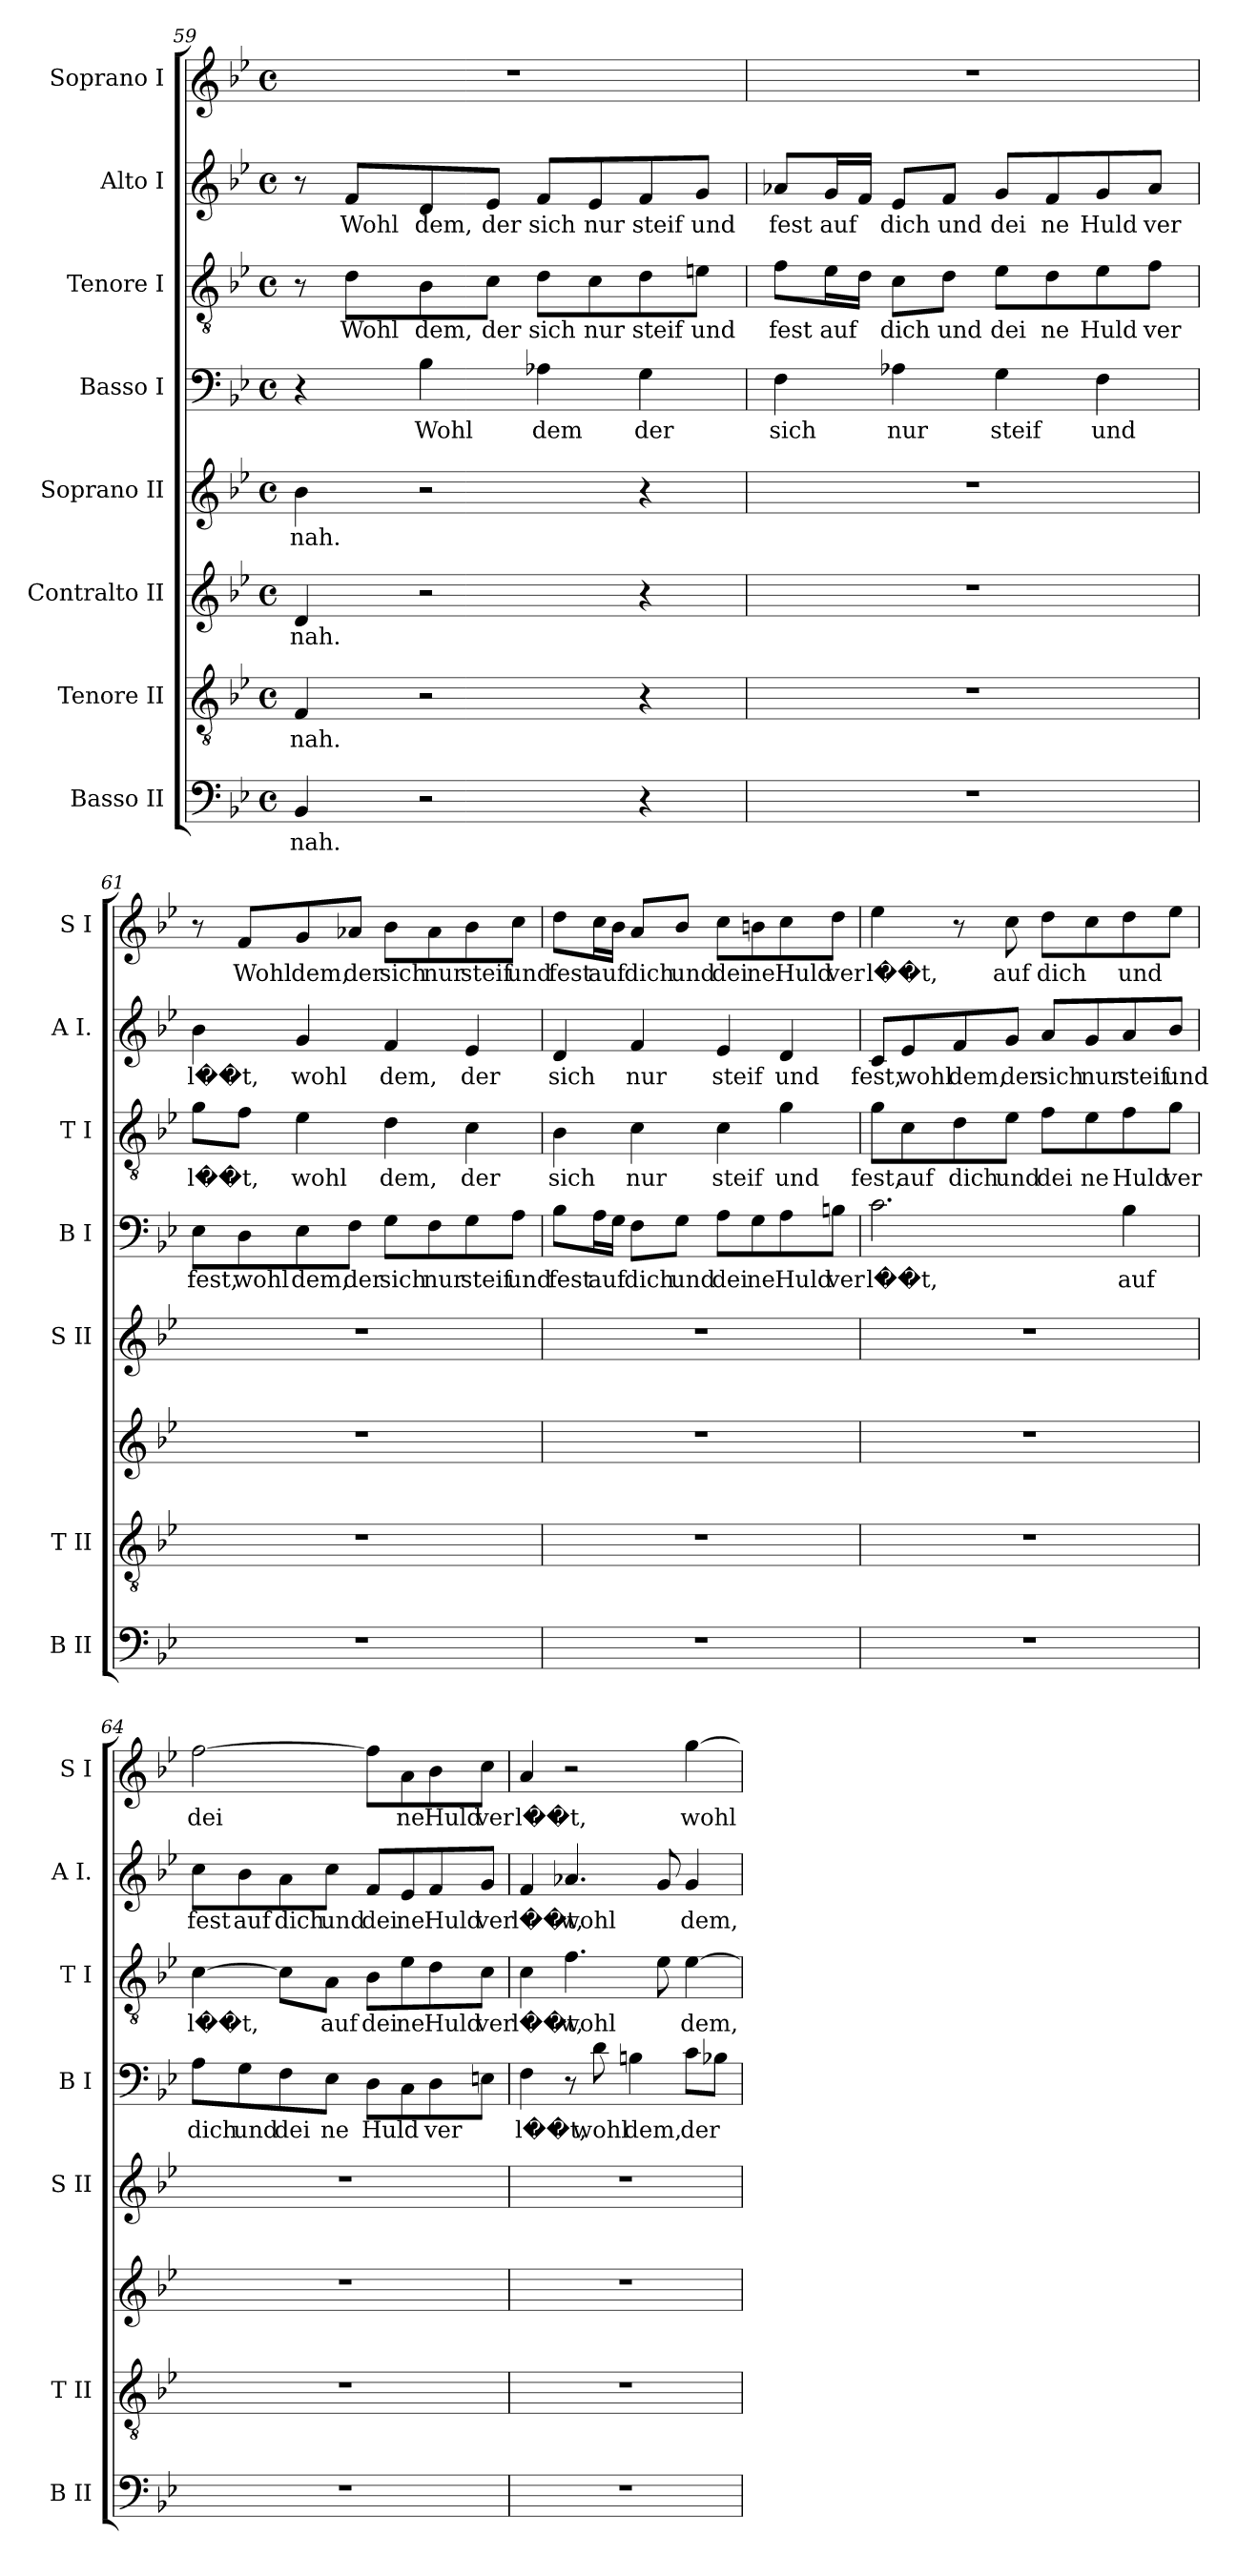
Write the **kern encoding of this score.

**kern	**text	**kern	**text	**kern	**text	**kern	**text	**kern	**text	**kern	**text	**kern	**text	**kern	**text
*part8	*part8	*part7	*part7	*part6	*part6	*part5	*part5	*part4	*part4	*part3	*part3	*part2	*part2	*part1	*part1
*staff8	*staff8	*staff7	*staff7	*staff6	*staff6	*staff5	*staff5	*staff4	*staff4	*staff3	*staff3	*staff2	*staff2	*staff1	*staff1
*I"Basso II	*	*I"Tenore II	*	*I"Contralto II	*	*I"Soprano II	*	*I"Basso I	*	*I"Tenore I	*	*I"Alto I	*	*I"Soprano I	*
*I'B II	*	*I'T II	*	*	*	*I'S II	*	*I'B I	*	*I'T I	*	*I'A I.	*	*I'S I	*
*clefF4	*	*clefGv2	*	*clefG2	*	*clefG2	*	*clefF4	*	*clefGv2	*	*clefG2	*	*clefG2	*
*k[b-e-]	*	*k[b-e-]	*	*k[b-e-]	*	*k[b-e-]	*	*k[b-e-]	*	*k[b-e-]	*	*k[b-e-]	*	*k[b-e-]	*
*M4/4	*	*M4/4	*	*M4/4	*	*M4/4	*	*M4/4	*	*M4/4	*	*M4/4	*	*M4/4	*
*met(c)	*	*met(c)	*	*met(c)	*	*met(c)	*	*met(c)	*	*met(c)	*	*met(c)	*	*met(c)	*
=59	=59	=59	=59	=59	=59	=59	=59	=59	=59	=59	=59	=59	=59	=59	=59
!	!LO:LY:b	!	!LO:LY:b	!	!LO:LY:b	!	!LO:LY:b	!	!	!	!	!	!	!	!
4BB-/	nah.	4F/	nah.	4d/	nah.	4b-\	nah.	4r	.	8r	.	8r	.	1r	.
!	!	!	!	!	!	!	!	!	!	!	!LO:LY:b	!	!LO:LY:b	!	!
.	.	.	.	.	.	.	.	.	.	8d\L	Wohl	8f/L	Wohl	.	.
!	!	!	!	!	!	!	!	!	!LO:LY:b	!	!LO:LY:b	!	!LO:LY:b	!	!
2r	.	2r	.	2r	.	2r	.	4B-\	Wohl	8B-\	dem,	8d/	dem,	.	.
!	!	!	!	!	!	!	!	!	!	!	!LO:LY:b	!	!LO:LY:b	!	!
.	.	.	.	.	.	.	.	.	.	8c\J	der	8e-/J	der	.	.
!	!	!	!	!	!	!	!	!	!LO:LY:b	!	!LO:LY:b	!	!LO:LY:b	!	!
.	.	.	.	.	.	.	.	4A-X\	dem	8d\L	sich	8f/L	sich	.	.
!	!	!	!	!	!	!	!	!	!	!	!LO:LY:b	!	!LO:LY:b	!	!
.	.	.	.	.	.	.	.	.	.	8c\	nur	8e-/	nur	.	.
!	!	!	!	!	!	!	!	!	!LO:LY:b	!	!LO:LY:b	!	!LO:LY:b	!	!
4r	.	4r	.	4r	.	4r	.	4G\	der	8d\	steif	8f/	steif	.	.
!	!	!	!	!	!	!	!	!	!	!	!LO:LY:b	!	!LO:LY:b	!	!
.	.	.	.	.	.	.	.	.	.	8en\J	und	8g/J	und	.	.
=60	=60	=60	=60	=60	=60	=60	=60	=60	=60	=60	=60	=60	=60	=60	=60
!	!	!	!	!	!	!	!	!	!LO:LY:b	!	!LO:LY:b	!	!LO:LY:b	!	!
1r	.	1r	.	1r	.	1r	.	4F\	sich	8f\L	fest	8a-X/L	fest	1r	.
!	!	!	!	!	!	!	!	!	!	!	!LO:LY:b	!	!LO:LY:b	!	!
.	.	.	.	.	.	.	.	.	.	16e-\L	auf	16g/L	auf	.	.
.	.	.	.	.	.	.	.	.	.	16d\JJ	.	16f/JJ	.	.	.
!	!	!	!	!	!	!	!	!	!LO:LY:b	!	!LO:LY:b	!	!LO:LY:b	!	!
.	.	.	.	.	.	.	.	4A-X\	nur	8c\L	dich	8e-/L	dich	.	.
!	!	!	!	!	!	!	!	!	!	!	!LO:LY:b	!	!LO:LY:b	!	!
.	.	.	.	.	.	.	.	.	.	8d\J	und	8f/J	und	.	.
!	!	!	!	!	!	!	!	!	!LO:LY:b	!	!LO:LY:b	!	!LO:LY:b	!	!
.	.	.	.	.	.	.	.	4G\	steif	8e-\L	dei	8g/L	dei	.	.
!	!	!	!	!	!	!	!	!	!	!	!LO:LY:b	!	!LO:LY:b	!	!
.	.	.	.	.	.	.	.	.	.	8d\	ne	8f/	ne	.	.
!	!	!	!	!	!	!	!	!	!LO:LY:b	!	!LO:LY:b	!	!LO:LY:b	!	!
.	.	.	.	.	.	.	.	4F\	und	8e-\	Huld	8g/	Huld	.	.
!	!	!	!	!	!	!	!	!	!	!	!LO:LY:b	!	!LO:LY:b	!	!
.	.	.	.	.	.	.	.	.	.	8f\J	ver	8a-/J	ver	.	.
!!LO:PB:g=z
=61	=61	=61	=61	=61	=61	=61	=61	=61	=61	=61	=61	=61	=61	=61	=61
!	!	!	!	!	!	!	!	!	!LO:LY:b	!	!LO:LY:b	!	!LO:LY:b	!	!
1r	.	1r	.	1r	.	1r	.	8E-\L	fest,	8g\L	l��t,	4b-\	l��t,	8r	.
!	!	!	!	!	!	!	!	!	!LO:LY:b	!	!	!	!	!	!LO:LY:b
.	.	.	.	.	.	.	.	8D\	wohl	8f\J	.	.	.	8f/L	Wohl
!	!	!	!	!	!	!	!	!	!LO:LY:b	!	!LO:LY:b	!	!LO:LY:b	!	!LO:LY:b
.	.	.	.	.	.	.	.	8E-\	dem,	4e-\	wohl	4g/	wohl	8g/	dem,
!	!	!	!	!	!	!	!	!	!LO:LY:b	!	!	!	!	!	!LO:LY:b
.	.	.	.	.	.	.	.	8F\J	der	.	.	.	.	8a-X/J	der
!	!	!	!	!	!	!	!	!	!LO:LY:b	!	!LO:LY:b	!	!LO:LY:b	!	!LO:LY:b
.	.	.	.	.	.	.	.	8G\L	sich	4d\	dem,	4f/	dem,	8b-\L	sich
!	!	!	!	!	!	!	!	!	!LO:LY:b	!	!	!	!	!	!LO:LY:b
.	.	.	.	.	.	.	.	8F\	nur	.	.	.	.	8a-\	nur
!	!	!	!	!	!	!	!	!	!LO:LY:b	!	!LO:LY:b	!	!LO:LY:b	!	!LO:LY:b
.	.	.	.	.	.	.	.	8G\	steif	4c\	der	4e-/	der	8b-\	steif
!	!	!	!	!	!	!	!	!	!LO:LY:b	!	!	!	!	!	!LO:LY:b
.	.	.	.	.	.	.	.	8A\J	und	.	.	.	.	8cc\J	und
=62	=62	=62	=62	=62	=62	=62	=62	=62	=62	=62	=62	=62	=62	=62	=62
!	!	!	!	!	!	!	!	!	!LO:LY:b	!	!LO:LY:b	!	!LO:LY:b	!	!LO:LY:b
1r	.	1r	.	1r	.	1r	.	8B-\L	fest	4B-\	sich	4d/	sich	8dd\L	fest
!	!	!	!	!	!	!	!	!	!LO:LY:b	!	!	!	!	!	!LO:LY:b
.	.	.	.	.	.	.	.	16A\L	auf	.	.	.	.	16cc\L	auf
.	.	.	.	.	.	.	.	16G\JJ	.	.	.	.	.	16b-\JJ	.
!	!	!	!	!	!	!	!	!	!LO:LY:b	!	!LO:LY:b	!	!LO:LY:b	!	!LO:LY:b
.	.	.	.	.	.	.	.	8F\L	dich	4c\	nur	4f/	nur	8a/L	dich
!	!	!	!	!	!	!	!	!	!LO:LY:b	!	!	!	!	!	!LO:LY:b
.	.	.	.	.	.	.	.	8G\J	und	.	.	.	.	8b-/J	und
!	!	!	!	!	!	!	!	!	!LO:LY:b	!	!LO:LY:b	!	!LO:LY:b	!	!LO:LY:b
.	.	.	.	.	.	.	.	8A\L	dei	4c\	steif	4e-/	steif	8cc\L	dei
!	!	!	!	!	!	!	!	!	!LO:LY:b	!	!	!	!	!	!LO:LY:b
.	.	.	.	.	.	.	.	8G\	ne	.	.	.	.	8bn\	ne
!	!	!	!	!	!	!	!	!	!LO:LY:b	!	!LO:LY:b	!	!LO:LY:b	!	!LO:LY:b
.	.	.	.	.	.	.	.	8A\	Huld	4g\	und	4d/	und	8cc\	Huld
!	!	!	!	!	!	!	!	!	!LO:LY:b	!	!	!	!	!	!LO:LY:b
.	.	.	.	.	.	.	.	8Bn\J	ver	.	.	.	.	8dd\J	ver
!!LO:PB:g=z
=63	=63	=63	=63	=63	=63	=63	=63	=63	=63	=63	=63	=63	=63	=63	=63
!	!	!	!	!	!	!	!	!	!LO:LY:b	!	!LO:LY:b	!	!LO:LY:b	!	!LO:LY:b
1r	.	1r	.	1r	.	1r	.	2.c\	l��t,	8g\L	fest,	8c/L	fest,	4ee-\	l��t,
!	!	!	!	!	!	!	!	!	!	!	!LO:LY:b	!	!LO:LY:b	!	!
.	.	.	.	.	.	.	.	.	.	8c\	auf	8e-/	wohl	.	.
!	!	!	!	!	!	!	!	!	!	!	!LO:LY:b	!	!LO:LY:b	!	!
.	.	.	.	.	.	.	.	.	.	8d\	dich	8f/	dem,	8r	.
!	!	!	!	!	!	!	!	!	!	!	!LO:LY:b	!	!LO:LY:b	!	!LO:LY:b
.	.	.	.	.	.	.	.	.	.	8e-\J	und	8g/J	der	8cc\	auf
!	!	!	!	!	!	!	!	!	!	!	!LO:LY:b	!	!LO:LY:b	!	!LO:LY:b
.	.	.	.	.	.	.	.	.	.	8f\L	dei	8a/L	sich	8dd\L	dich
!	!	!	!	!	!	!	!	!	!	!	!LO:LY:b	!	!LO:LY:b	!	!
.	.	.	.	.	.	.	.	.	.	8e-\	ne	8g/	nur	8cc\	.
!	!	!	!	!	!	!	!	!	!LO:LY:b	!	!LO:LY:b	!	!LO:LY:b	!	!LO:LY:b
.	.	.	.	.	.	.	.	4B-\	auf	8f\	Huld	8a/	steif	8dd\	und
!	!	!	!	!	!	!	!	!	!	!	!LO:LY:b	!	!LO:LY:b	!	!
.	.	.	.	.	.	.	.	.	.	8g\J	ver	8b-/J	und	8ee-\J	.
=64	=64	=64	=64	=64	=64	=64	=64	=64	=64	=64	=64	=64	=64	=64	=64
!	!	!	!	!	!	!	!	!	!LO:LY:b	!	!LO:LY:b	!	!LO:LY:b	!	!LO:LY:b
1r	.	1r	.	1r	.	1r	.	8A\L	dich	[4c\	l��t,	8cc\L	fest	[2ff\	dei
!	!	!	!	!	!	!	!	!	!LO:LY:b	!	!	!	!LO:LY:b	!	!
.	.	.	.	.	.	.	.	8G\	und	.	.	8b-\	auf	.	.
!	!	!	!	!	!	!	!	!	!LO:LY:b	!	!	!	!LO:LY:b	!	!
.	.	.	.	.	.	.	.	8F\	dei	8c\L]	.	8a\	dich	.	.
!	!	!	!	!	!	!	!	!	!LO:LY:b	!	!LO:LY:b	!	!LO:LY:b	!	!
.	.	.	.	.	.	.	.	8E-\J	ne	8A\J	auf	8cc\J	und	.	.
!	!	!	!	!	!	!	!	!	!LO:LY:b	!	!LO:LY:b	!	!LO:LY:b	!	!
.	.	.	.	.	.	.	.	8D\L	Huld	8B-\L	dei	8f/L	dei	8ff\L]	.
!	!	!	!	!	!	!	!	!	!	!	!LO:LY:b	!	!LO:LY:b	!	!LO:LY:b
.	.	.	.	.	.	.	.	8C\	.	8e-\	ne	8e-/	ne	8a\	ne
!	!	!	!	!	!	!	!	!	!LO:LY:b	!	!LO:LY:b	!	!LO:LY:b	!	!LO:LY:b
.	.	.	.	.	.	.	.	8D\	ver	8d\	Huld	8f/	Huld	8b-\	Huld
!	!	!	!	!	!	!	!	!	!	!	!LO:LY:b	!	!LO:LY:b	!	!LO:LY:b
.	.	.	.	.	.	.	.	8En\J	.	8c\J	ver	8g/J	ver	8cc\J	ver
!!LO:PB:g=z
=65	=65	=65	=65	=65	=65	=65	=65	=65	=65	=65	=65	=65	=65	=65	=65
!	!	!	!	!	!	!	!	!	!LO:LY:b	!	!LO:LY:b	!	!LO:LY:b	!	!LO:LY:b
1r	.	1r	.	1r	.	1r	.	4F\	l��t,	4c\	l��t,	4f/	l��t,	4a/	l��t,
!	!	!	!	!	!	!	!	!	!	!	!LO:LY:b	!	!LO:LY:b	!	!
.	.	.	.	.	.	.	.	8r	.	4.f\	wohl	4.a-X/	wohl	2r	.
!	!	!	!	!	!	!	!	!	!LO:LY:b	!	!	!	!	!	!
.	.	.	.	.	.	.	.	8d\	wohl	.	.	.	.	.	.
!	!	!	!	!	!	!	!	!	!LO:LY:b	!	!	!	!	!	!
.	.	.	.	.	.	.	.	4Bn\	dem,	.	.	.	.	.	.
.	.	.	.	.	.	.	.	.	.	8e-\	.	8g/	.	.	.
!	!	!	!	!	!	!	!	!	!LO:LY:b	!	!LO:LY:b	!	!LO:LY:b	!	!LO:LY:b
.	.	.	.	.	.	.	.	8c\L	der	[4e-\	dem,_	4g/	dem,	[4gg\	wohl_
.	.	.	.	.	.	.	.	8B-X\J	.	.	.	.	.	.	.
=	=	=	=	=	=	=	=	=	=	=	=	=	=	=	=
*-	*-	*-	*-	*-	*-	*-	*-	*-	*-	*-	*-	*-	*-	*-	*-
